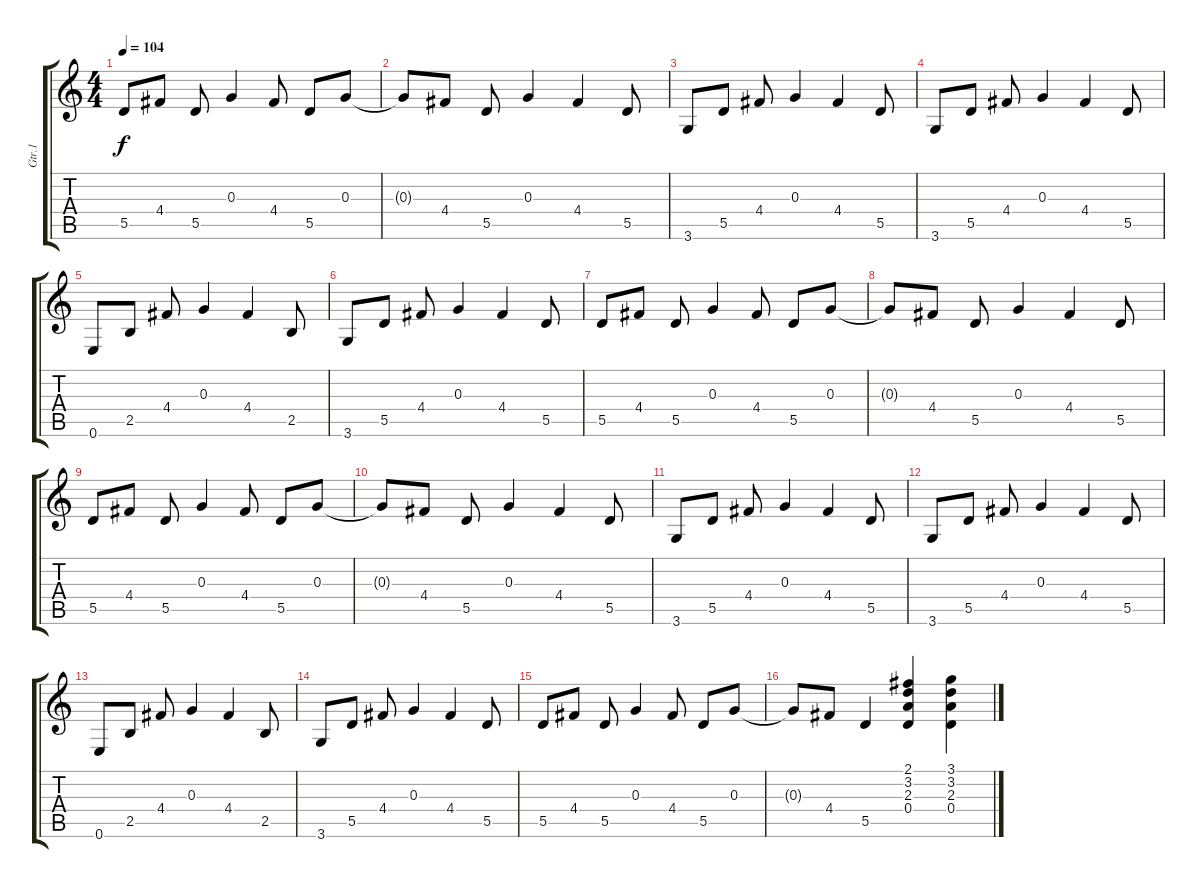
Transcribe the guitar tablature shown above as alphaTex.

\track ("Gtr.1" "Gtr.1") {instrument electricguitarclean}
\staff {score tabs}
\tuning (E4 B3 G3 D3 A2 E2) {hide}
\ts (4 4)
\tempo 104
\clef g2
\ks c
5.5.8{dy f} 4.4.8 5.5.8 0.3.4 4.4.8 5.5.8 0.3.8 |
0.3{t}.8 4.4.8 5.5.8 0.3.4 4.4.4 5.5.8 |
3.6.8 5.5.8 4.4.8 0.3.4 4.4.4 5.5.8 |
3.6.8 5.5.8 4.4.8 0.3.4 4.4.4 5.5.8 |
0.6.8 2.5.8 4.4.8 0.3.4 4.4.4 2.5.8 |
3.6.8 5.5.8 4.4.8 0.3.4 4.4.4 5.5.8 |
5.5.8 4.4.8 5.5.8 0.3.4 4.4.8 5.5.8 0.3.8 |
0.3{t}.8 4.4.8 5.5.8 0.3.4 4.4.4 5.5.8 |
5.5.8 4.4.8 5.5.8 0.3.4 4.4.8 5.5.8 0.3.8 |
0.3{t}.8 4.4.8 5.5.8 0.3.4 4.4.4 5.5.8 |
3.6.8 5.5.8 4.4.8 0.3.4 4.4.4 5.5.8 |
3.6.8 5.5.8 4.4.8 0.3.4 4.4.4 5.5.8 |
0.6.8 2.5.8 4.4.8 0.3.4 4.4.4 2.5.8 |
3.6.8 5.5.8 4.4.8 0.3.4 4.4.4 5.5.8 |
5.5.8 4.4.8 5.5.8 0.3.4 4.4.8 5.5.8 0.3.8 |
0.3{t}.8 4.4.8 5.5.4 (2.1 3.2 2.3 0.4).4 (3.1 3.2 2.3 0.4).4
